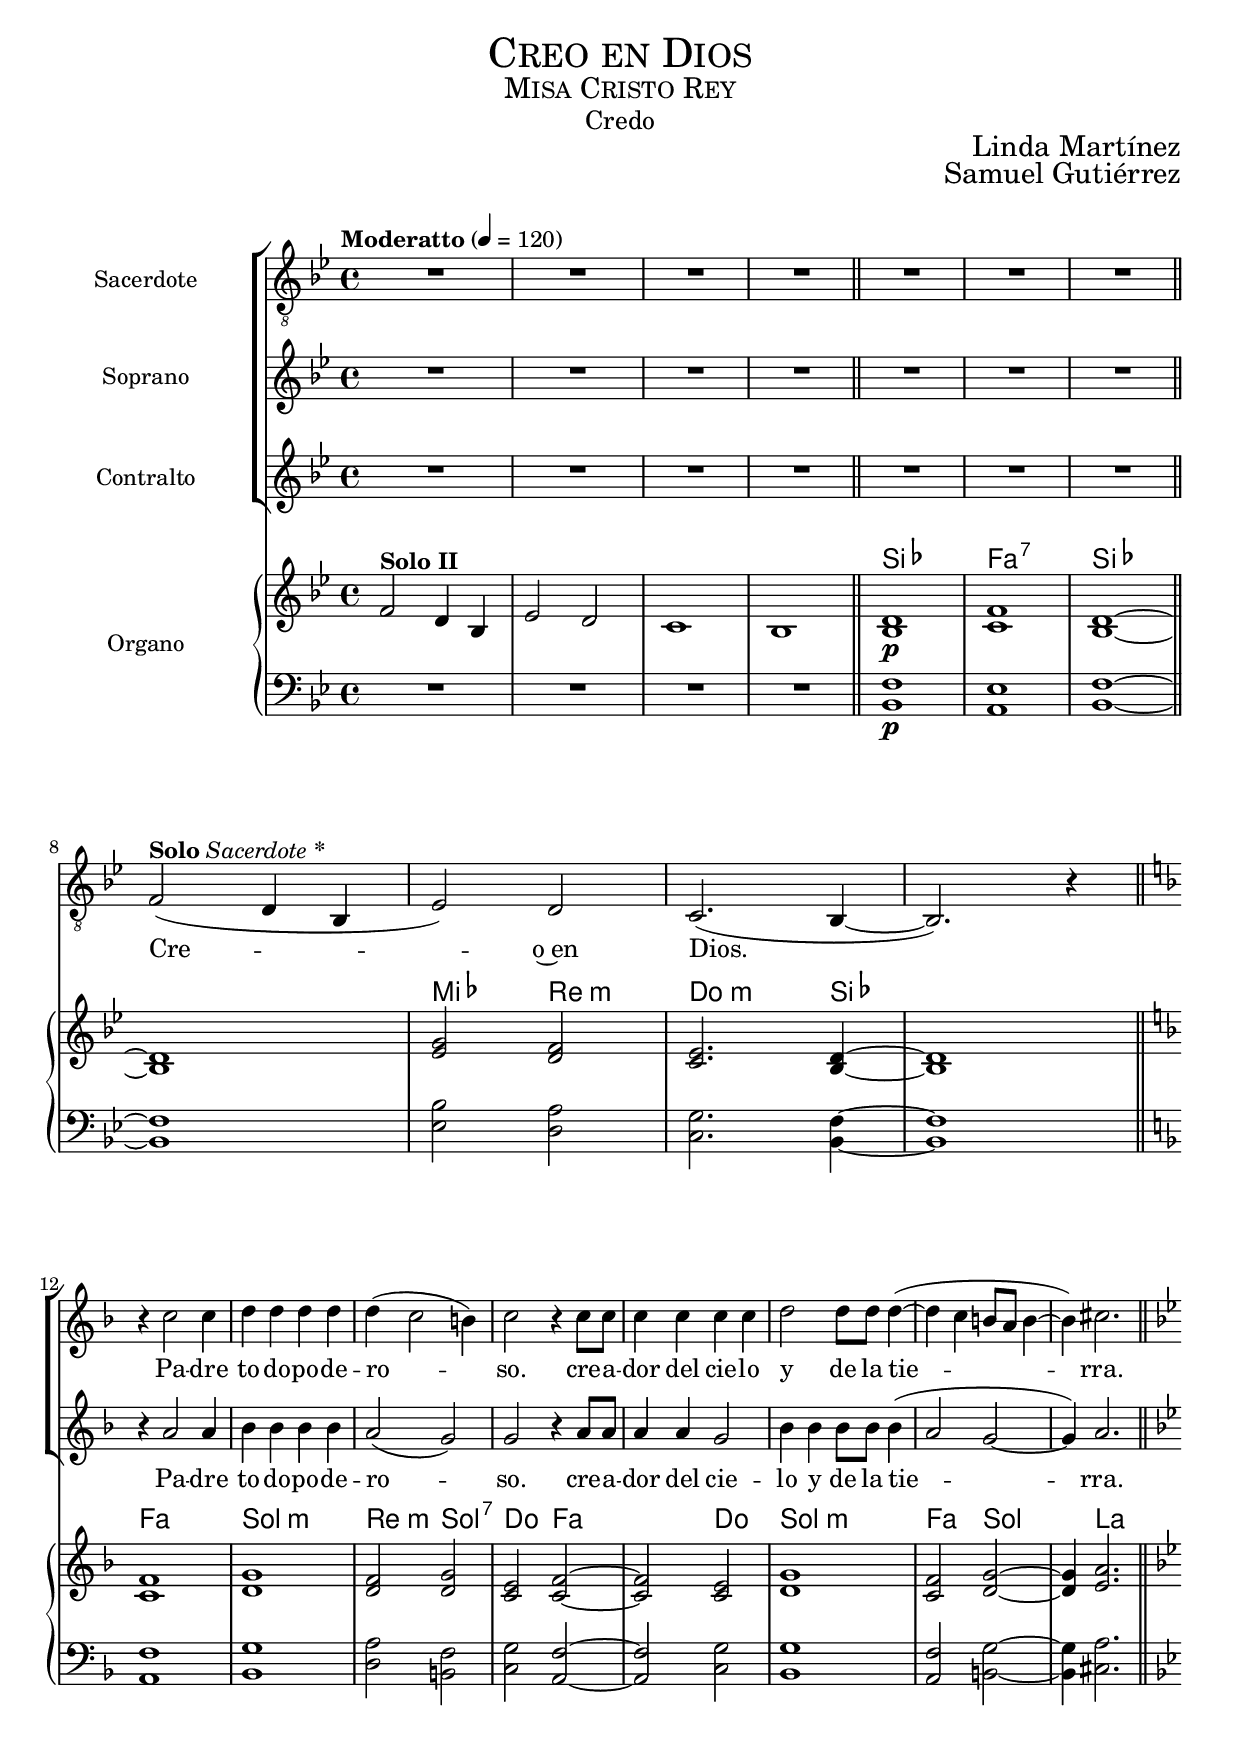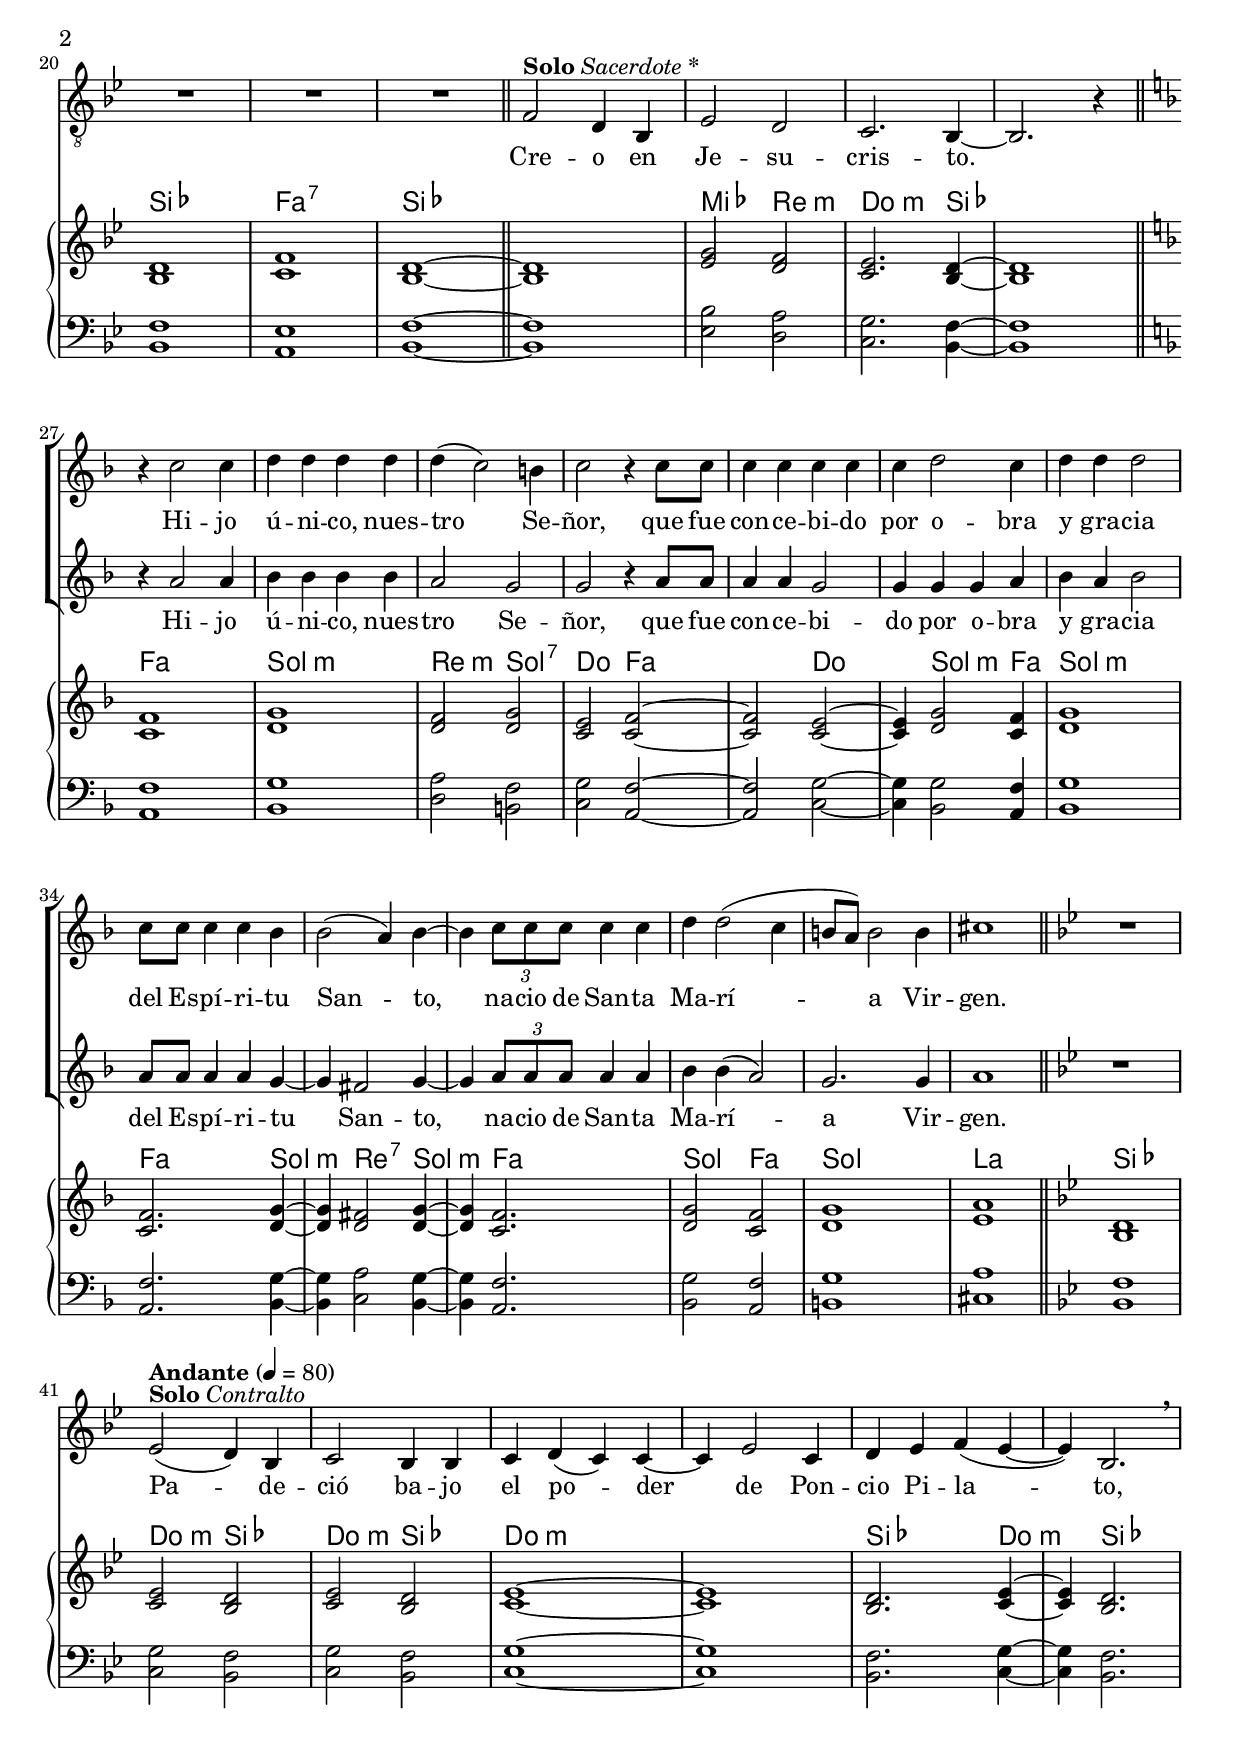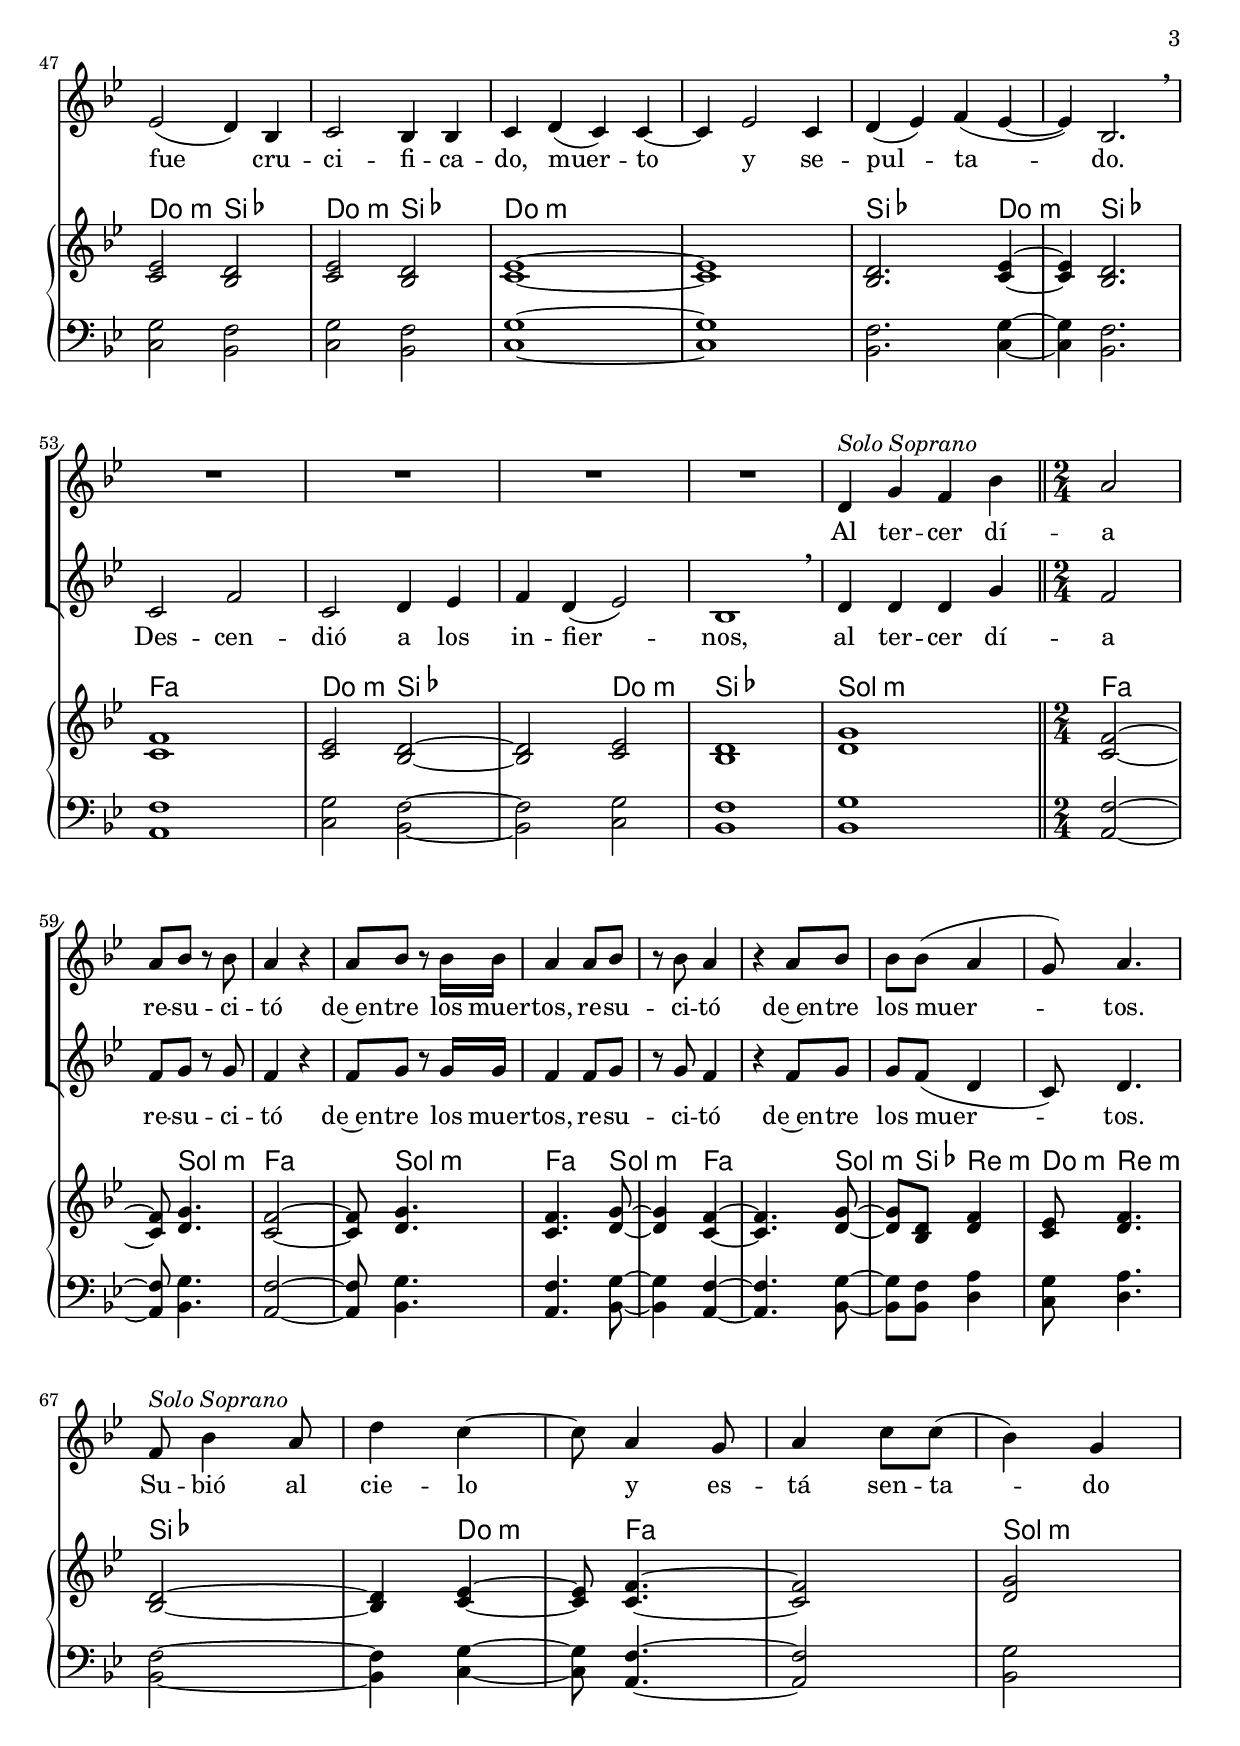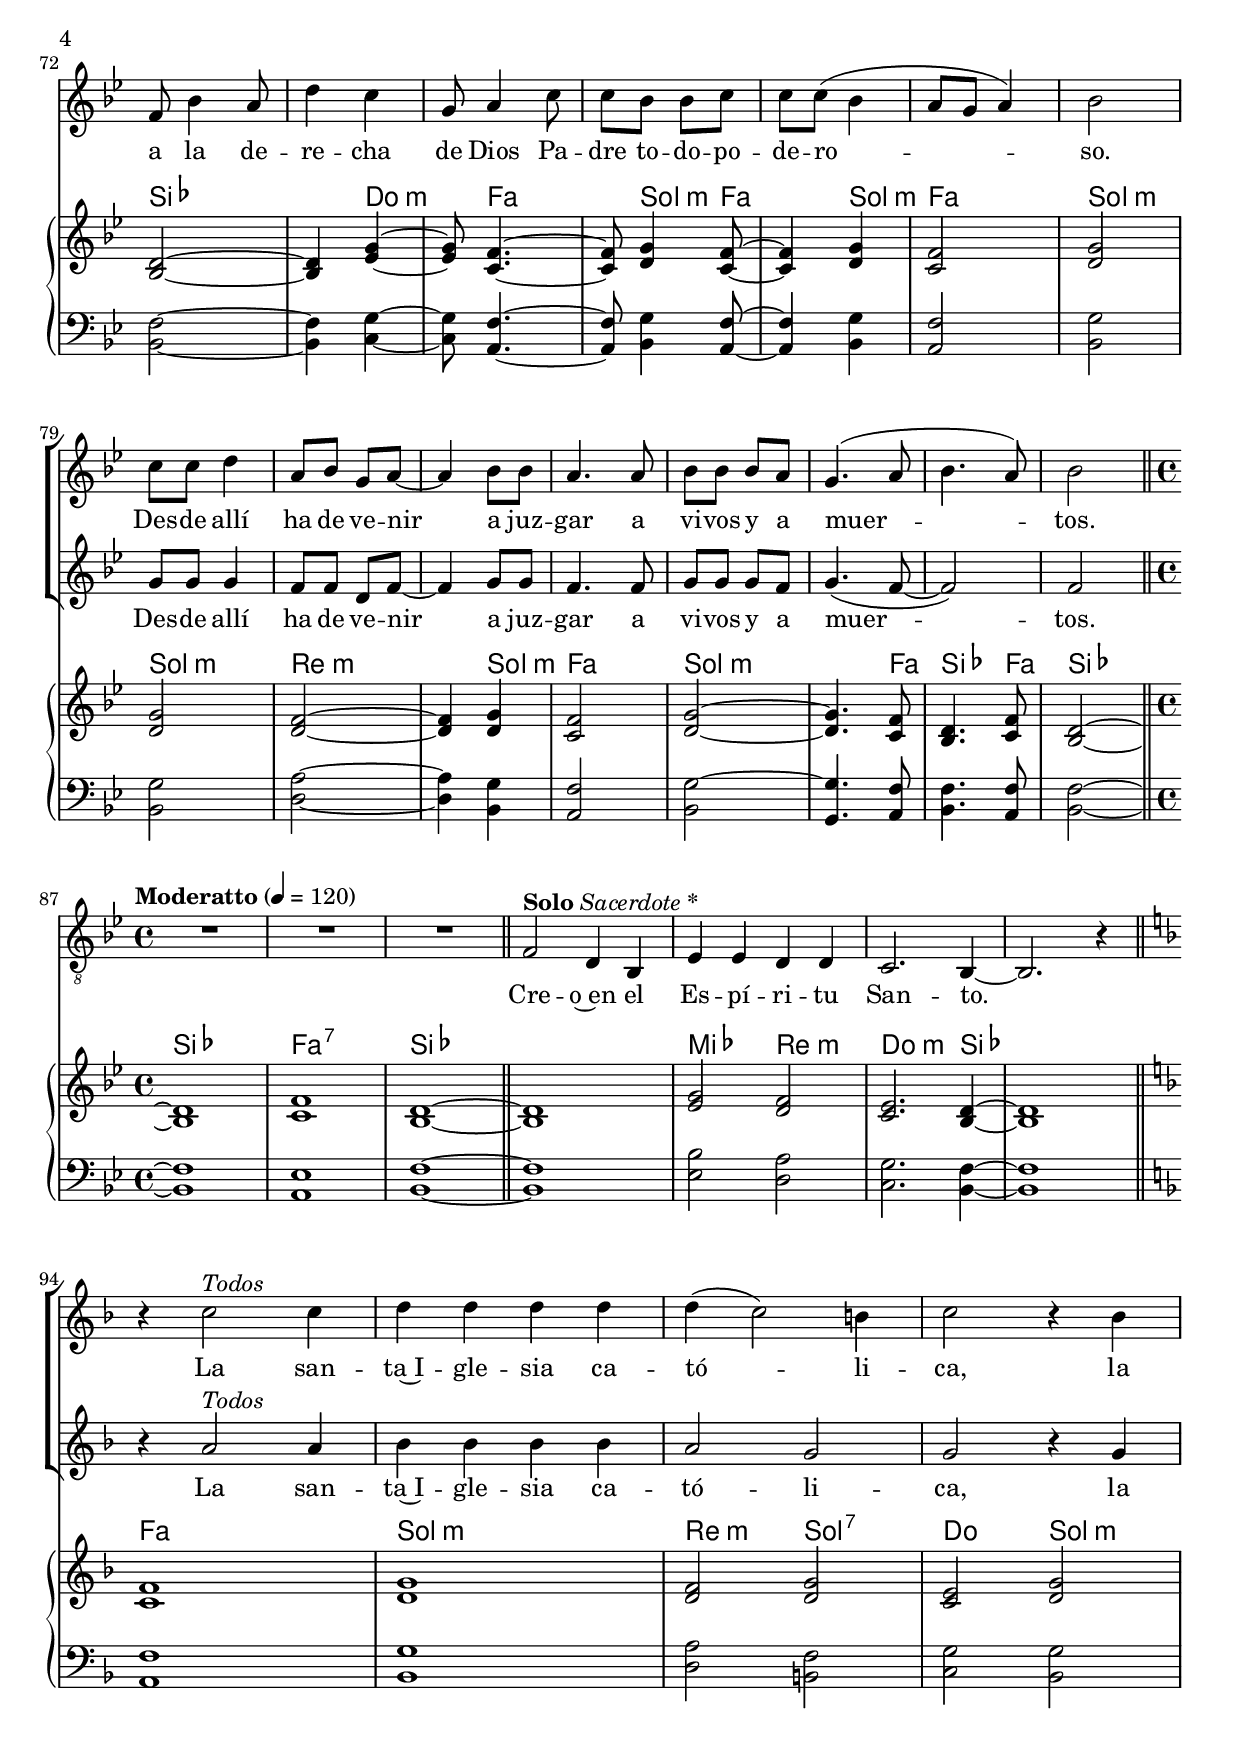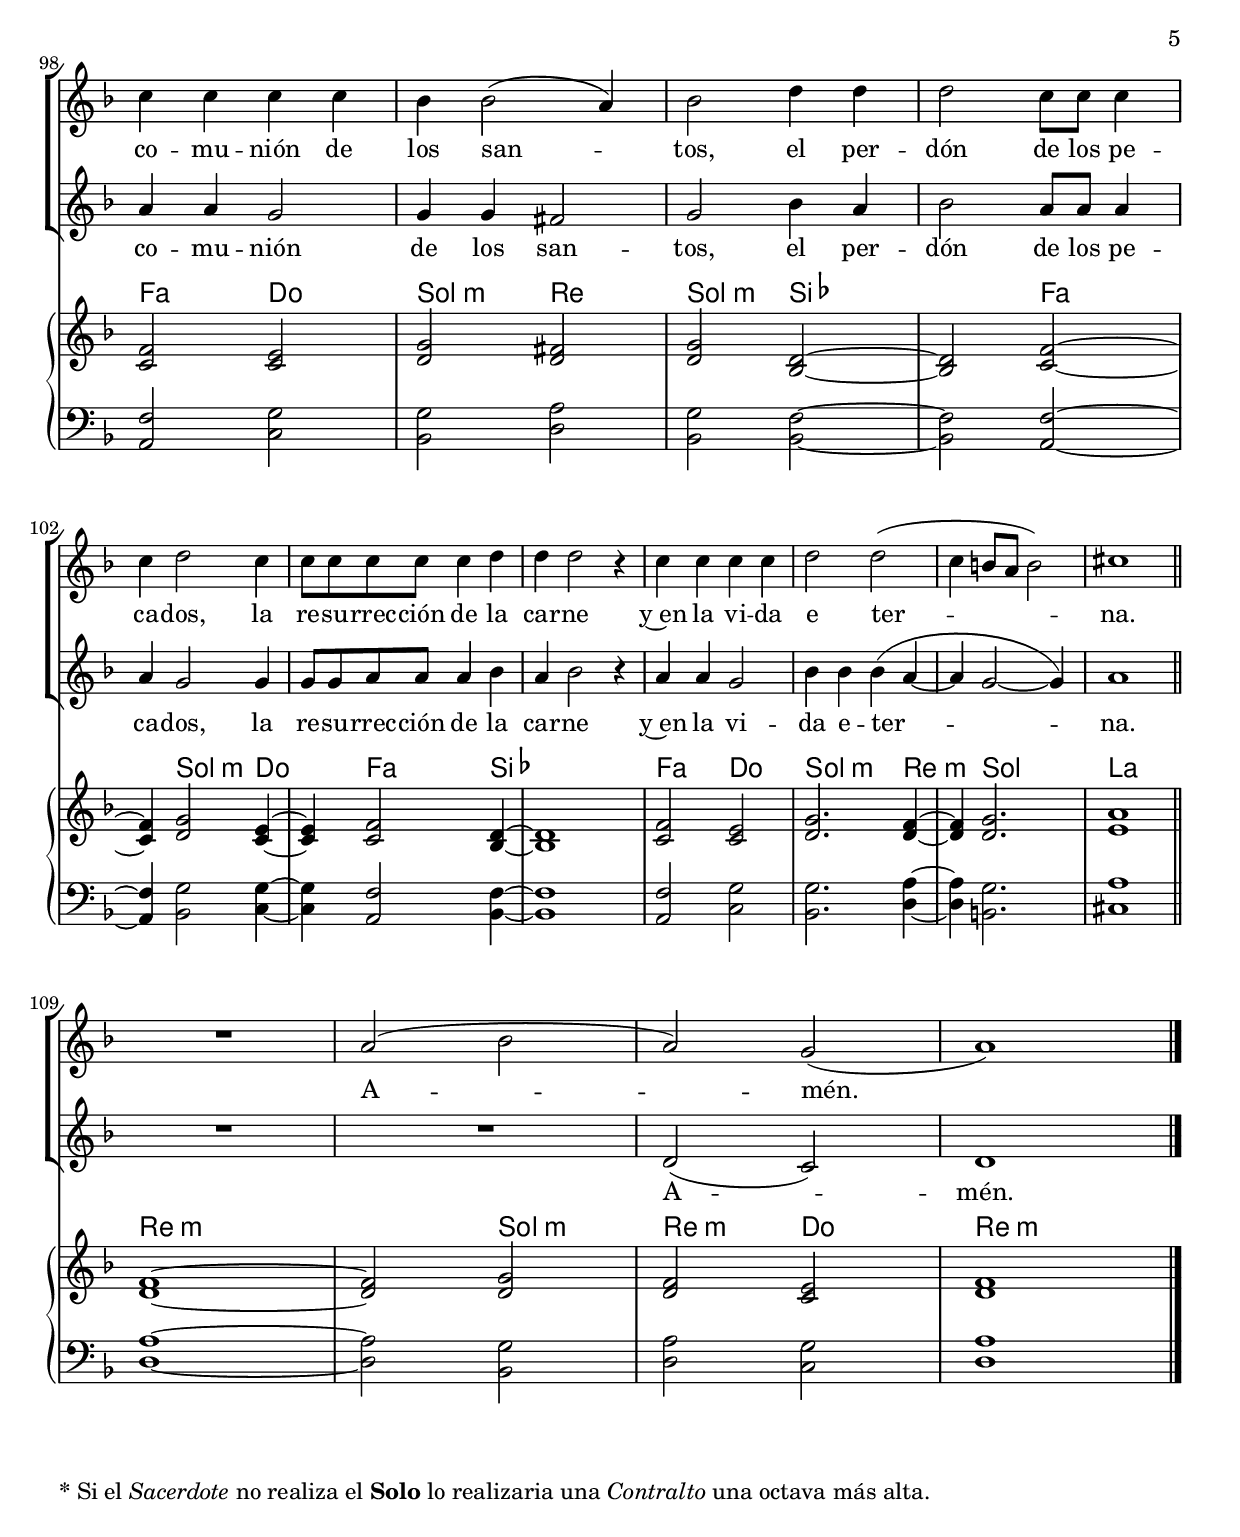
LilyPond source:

%  Creo en Dios - Renaissance way melody
%  Music and accompaniment by serachsam

\language "espanol"
\version "2.23.2"

% --- Global parameters
particle = 0
jump = \break

% --- Includes
\include "global.ily"
solo_music = \relative do {
  \clef "G_8"
  R1*7 | %5
  fa2^\markup{ \bold "Solo" \italic "Sacerdote" \bold "*"}( re4 sib4 |
  mib2) re2 |
  do2.( sib4~ |
  sib2.) r4 | % 11
  R1*11 | %22
  fa'2^\markup{ \bold "Solo" \italic "Sacerdote" \bold "*"} re4 sib4 |
  mib2 re2 |
  do2. sib4~ |
  sib2. r4 | % 15
  R1*31 | %57
  R2*29 | %86
  R1*3 | %89
  fa'2^\markup{ \bold "Solo" \italic "Sacerdote" \bold "*"} re4 sib |
  mib4 mib re re |
  do2. sib4~ |
  sib2. r4 | % 93
  R1*15 | %39
}

solo_lyrics = \lyricmode {
  Cre -- o~en Dios.
  Cre -- o en Je -- su -- cris -- to.
  Cre -- o~en el Es -- pí -- ri -- tu San -- to.
}

\include "soprano.ily"
\include "alto.ily"
harmonies = \new ChordNames {
  \set ChordNames.midiInstrument = "string ensemble 2"
  \set ChordNames.midiMaximumVolume = #0
  \set chordChanges = ##t
  \chordmode {
    \italianChords

    s1*4 |
    sib1 |
    fa1:7 |
    sib1 |
    s1 |
    mib2 re2:m |
    do2.:m sib4 |
    s1 |
    fa1 |
    sol1:m |
    re2:m sol2:7 |
    do2 fa2 |
    s2 do2 |
    sol1:m |
    fa2 sol2 |
    s4 la2. |
    sib1 |
    fa1:7 |
    sib1 |
    s1 |
    mib2 re2:m |
    do2.:m sib4 |
    s1 |
    fa1 |
    sol1:m |
    re2:m sol2:7 |
    do2 fa2 |
    s2 do2 |
    s4 sol2:m fa4 |
    sol1:m |
    fa2. sol4:m |
    s4 re2:7 sol4:m |
    s4 fa2. |
    sol2 fa2 |
    sol1 |
    la1 |
    sib1 |
    do2:m sib2 |
    do2:m sib2 |
    do1:m |
    s1 |
    sib2. do4:m |
    s4 sib2. |
    do2:m sib2 |
    do2:m sib2 |
    do1:m |
    s1 |
    sib2. do4:m |
    s4 sib2. |
    fa1 |
    do2:m sib2 |
    s2 do2:m |
    sib1 |
    sol1:m |
    fa2 |
    s8 sol4.:m |
    fa2 |
    s8 sol4.:m |
    fa4. sol8:m |
    s4 fa4 |
    s4. sol8:m |
    s8 sib8 re4:m |
    do8:m re4.:m |
    sib2 |
    s4 do4:m |
    s8 fa4. |
    s2 |
    sol2:m |
    sib2 |
    s4 do4:m |
    s8 fa4. |
    s8 sol4:m fa8 |
    s4 sol4:m |
    fa2 |
    sol2:m |
    sol2:m |
    re2:m |
    s4 sol4:m |
    fa2 |
    sol2:m |
    s4. fa8 |
    sib4. fa8 |
    sib2 |
    sib1 |
    fa1:7 |
    sib1 |
    s1 |
    mib2 re2:m |
    do2.:m sib4 |
    s1 |
    fa1 |
    sol1:m |
    re2:m sol2:7 |
    do2 sol2:m |
    fa2 do2 |
    sol2:m re2 |
    sol2:m sib2 |
    s2 fa2 |
    s4 sol2:m do4 |
    s4 fa2 sib4 |
    s1 |
    fa2 do2 |
    sol2.:m re4:m |
    s4 sol2. |
    la1 |
    re1:m |
    s2 sol2:m |
    re2:m do2 |
    re1:m |
  }
}

notes_soproano = \relative do' {
  R1*4 |
  re1\p |
  fa1 |
  re1~ |
  re1 |
  sol2 fa |
  mib2. re4~ |
  re1 |
  fa1 |
  sol1 |
  fa2 sol |
  mi2 fa~ |
  fa2 mi |
  sol1 |
  fa2 sol2~ |
  sol4 la2. |
  re,1 |
  fa1 |
  re1~ |
  re1 |
  sol2 fa |
  mib2. re4~ |
  re1 |
  fa1 |
  sol1 |
  fa2 sol |
  mi2 fa~ |
  fa2 mi~ |
  mi4 sol2 fa4 |
  sol1 |
  fa2. sol4~ |
  sol4 fas2 sol4~ |
  sol4 fa2. |
  sol2 fa |
  sol1 |
  la1 |
  re,1 |
  mib2 re |
  mib2 re |
  mib1~ |
  mib1 |
  re2. mib4~ |
  mib4 re2. |
  mib2 re |
  mib2 re |
  mib1~ |
  mib1 |
  re2. mib4~ |
  mib4 re2. |
  fa1 |
  mib2 re~ |
  re2 mib2 |
  re1 |
  sol1 |
  fa2~ |
  fa8 sol4. |
  fa2~ |
  fa8 sol4. |
  fa4. sol8~ |
  sol4 fa~ |
  fa4. sol8~ |
  sol8 re fa4 |
  mib8 fa4. |
  re2~ |
  re4 mib~ |
  mib8 fa4.~ |
  fa2 |
  sol2 |
  re2~ |
  re4 sol~ |
  sol8 fa4.~ |
  fa8 sol4 fa8~ |
  fa4 sol |
  fa2 |
  sol2 |
  sol2 |
  fa2~ |
  fa4 sol |
  fa2 |
  sol2~ |
  sol4. fa8 |
  re4. fa8 |
  re2~ |
  re1 |
  fa1 |
  re1~ |
  re1 |
  sol2 fa |
  mib2. re4~ |
  re1 |
  fa1 |
  sol1 |
  fa2 sol |
  mi2 sol |
  fa2 mi |
  sol2 fas2 |
  sol2 re2~ |
  re2 fa~ |
  fa4 sol2 mi4~ |
  mi4 fa2 re4~ |
  re1 |
  fa2 mi |
  sol2. fa4~ |
  fa4 sol2. |
  la1 |
  fa1~ |
  fa2 sol |
  fa2 mi |
  fa1 |
}

notes_alto = \relative do' {
  fa2 re4 sib4 |
  mib2 re |
  do1 |
  sib1 |
  sib\p |
  do |
  sib1~ | #(if (= particle 1) "" jump) % 07
  sib1 |
  mib2 re |
  do2. sib4~ |
  sib1 | #(if (= particle 1) "" jump) % 11
  do1 |
  re1 |
  re2 re |
  do2 do~ |
  do2 do |
  re1 |
  do2 re2~ |
  re4 mi2. | #(if (= particle 1) "" jump) % 19
  sib1 |
  do |
  sib1~ |
  sib1 |
  mib2 re |
  do2. sib4~ |
  sib1 | #(if (= particle 1) "" jump) % 26
  do1 |
  re1 |
  re2 re |
  do2 do~ |
  do2 do~ |
  do4 re2 do4 |
  re1 | #(if (= particle 1) "" jump) % 33
  do2. re4~ |
  re4 re2 re4~ |
  re4 do2. |
  re2 do |
  re1 |
  mi1 |
  sib1 | #(if (= particle 1) "" jump) % 40
  do2 sib |
  do2 sib |
  do1~ |
  do1 |
  sib2. do4~ |
  do4 sib2. | #(if (= particle 1) "" jump) % 46
  do2 sib |
  do2 sib |
  do1~ |
  do1 |
  sib2. do4~ |
  do4 sib2. | #(if (= particle 1) "" jump) % 52
  do1 |
  do2 sib~ |
  sib2 do2 |
  sib1 |
  re1 |
  do2~ | #(if (= particle 1) "" jump) % 58
  do8 re4. |
  do2~ |
  do8 re4. |
  do4. re8~ |
  re4 do~ |
  do4. re8~ |
  re8 sib re4 |
  do8 re4. | #(if (= particle 1) "" jump) % 66
  sib2~ |
  sib4 do~ |
  do8 do4.~ |
  do2 |
  re2 | #(if (= particle 1) "" jump) % 71
  sib2~ |
  sib4 mib~ |
  mib8 do4.~ |
  do8 re4 do8~ |
  do4 re |
  do2 |
  re2 | #(if (= particle 1) "" jump) % 78
  re2 |
  re2~ |
  re4 re |
  do2 |
  re2~ |
  re4. do8 |
  sib4. do8 |
  sib2~ | #(if (= particle 1) "" jump) % 86
  sib1 |
  do |
  sib1~ |
  sib1 |
  mib2 re |
  do2. sib4~ |
  sib1 | #(if (= particle 1) "" jump) % 93
  do1 |
  re1 |
  re2 re |
  do2 re |
  do2 do |
  re2 re2 |
  re2 sib2~ |
  sib2 do~ | #(if (= particle 1) "" jump) % 101
  do4 re2 do4~ |
  do4 do2 sib4~ |
  sib1 |
  do2 do |
  re2. re4~ |
  re4 re2. |
  mi1 | #(if (= particle 1) "" jump) % 108
  re1~ |
  re2 re |
  re2 do |
  re1 |
}

notes_tenor = \relative do {
  R1*4 |
  fa1\p |
  mib1 |
  fa1~ |
  fa1 |
  sib2 la |
  sol2. fa4~ |
  fa1 |
  fa1 |
  sol1 |
  la2 fa |
  sol2 fa~ |
  fa2 sol |
  sol1 |
  fa2 sol2~ |
  sol4 la2. |
  fa1 |
  mib1 |
  fa1~ |
  fa1 |
  sib2 la |
  sol2. fa4~ |
  fa1 |
  fa1 |
  sol1 |
  la2 fa |
  sol2 fa~ |
  fa2 sol~ |
  sol4 sol2 fa4 |
  sol1 |
  fa2. sol4~ |
  sol4 la2 sol4~ |
  sol4 fa2. |
  sol2 fa |
  sol1 |
  la1 |
  fa1 |
  sol2 fa |
  sol2 fa |
  sol1~ |
  sol1 |
  fa2. sol4~ |
  sol4 fa2. |
  sol2 fa |
  sol2 fa |
  sol1~ |
  sol1 |
  fa2. sol4~ |
  sol4 fa2. |
  fa1 |
  sol2 fa~ |
  fa2 sol2 |
  fa1 |
  sol1 |
  fa2~ |
  fa8 sol4. |
  fa2~ |
  fa8 sol4. |
  fa4. sol8~ |
  sol4 fa~ |
  fa4. sol8~ |
  sol8 fa la4 |
  sol8 la4. |
  fa2~ |
  fa4 sol~ |
  sol8 fa4.~ |
  fa2 |
  sol2 |
  fa2~ |
  fa4 sol~ |
  sol8 fa4.~ |
  fa8 sol4 fa8~ |
  fa4 sol |
  fa2 |
  sol2 |
  sol2 |
  la2~ |
  la4 sol |
  fa2 |
  sol2~ |
  sol4. fa8 |
  fa4. fa8 |
  fa2~ |
  fa1 |
  mib1 |
  fa1~ |
  fa1 |
  sib2 la |
  sol2. fa4~ |
  fa1 |
  fa1 |
  sol1 |
  la2 fa |
  sol2 sol |
  fa2 sol |
  sol2 la2 |
  sol2 fa2~ |
  fa2 fa~ |
  fa4 sol2 sol4~ |
  sol4 fa2 fa4~ |
  fa1 |
  fa2 sol |
  sol2. la4~ |
  la4 sol2. |
  la1 |
  la1~ |
  la2 sol |
  la2 sol |
  la1 |
}

notes_bass = \relative do {
  R1*4 |
  sib1\p |
  la1 |
  sib1~ |
  sib1 |
  mib2 re |
  do2. sib4~ |
  sib1 |
  la1 |
  sib1 |
  re2 si |
  do2 la~ |
  la2 do |
  sib1 |
  la2 si2~ |
  si4 dos2. |
  sib1 |
  la1 |
  sib1~ |
  sib1 |
  mib2 re |
  do2. sib4~ |
  sib1 |
  la1 |
  sib1 |
  re2 si |
  do2 la~ |
  la2 do~ |
  do4 sib2 la4 |
  sib1 |
  la2. sib4~ |
  sib4 do2 sib4~ |
  sib4 la2. |
  sib2 la |
  si1 |
  dos1 |
  sib1 |
  do2 sib |
  do2 sib |
  do1~ |
  do1 |
  sib2. do4~ |
  do4 sib2. |
  do2 sib |
  do2 sib |
  do1~ |
  do1 |
  sib2. do4~ |
  do4 sib2. |
  la1 |
  do2 sib~ |
  sib2 do2 |
  sib1 |
  sib1 |
  la2~ |
  la8 sib4. |
  la2~ |
  la8 sib4. |
  la4. sib8~ |
  sib4 la~ |
  la4. sib8~ |
  sib8 sib re4 |
  do8 re4. |
  sib2~ |
  sib4 do~ |
  do8 la4.~ |
  la2 |
  sib2 |
  sib2~ |
  sib4 do~ |
  do8 la4.~ |
  la8 sib4 la8~ |
  la4 sib |
  la2 |
  sib2 |
  sib2 |
  re2~ |
  re4 sib |
  la2 |
  sib2~ |
  sol4. la8 |
  sib4. la8 |
  sib2~ |
  sib1 |
  la1 |
  sib1~ |
  sib1 |
  mib2 re |
  do2. sib4~ |
  sib1 |
  la1 |
  sib1 |
  re2 si |
  do2 sib |
  la2 do |
  sib2 re2 |
  sib2 sib2~ |
  sib2 la~ |
  la4 sib2 do4~ |
  do4 la2 sib4~ |
  sib1 |
  la2 do |
  sib2. re4~ |
  re4 si2. |
  dos1 |
  re1~ |
  re2 sib |
  re2 do |
  re1 |
}


% --- Global size
% #(set-global-staff-size 17.5)

% --- Header
\markup { \fill-line { \center-column { \fontsize #5 \smallCaps \title \fontsize #2 \smallCaps \subtitle \fontsize #1 \subsubtitle } } }
\markup { \fill-line { " " \right-column { \fontsize #2 \autor } } }
\markup { \fill-line { " " \right-column { \fontsize #2 \arranger } } }
\markup { \fill-line { " " \right-column { \fontsize #2 \other } } }
\header {
  dedication = \dedication
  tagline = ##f
  breakbefore = ##t
}

% --- Music

% --- Harmony

% --- Sheet
\score {
  <<
    \new ChoirStaff { <<
      \new Staff { <<
        \set Staff.instrumentName = #"Sacerdote"
        \set Staff.midiInstrument = #"choir aahs"
        \new Voice = "solo" { <<\global \solo_music>> }
        \new Lyrics \lyricsto "solo" {\solo_lyrics}
      >> }
      \new Staff { <<
        \set Staff.instrumentName = #"Soprano"
        \set Staff.midiInstrument = #"choir aahs"
        \new Voice = "soprano" { <<\global \soprano_music>> }
        \new Lyrics \lyricsto "soprano" {\soprano_lyrics}
      >> }
      \new Staff { <<
        \set Staff.instrumentName = #"Contralto"
        \set Staff.midiInstrument = #"choir aahs"
        \new Voice = "alto" {<<\global \alto_music>>}
        \new Lyrics \lyricsto "alto" {\alto_lyrics}
      >> }
    >> }
    \harmonies
    \new PianoStaff { <<
      \set PianoStaff.instrumentName = #"Organo"
      \new Staff = "sopranoStaff" { <<
        \set Staff.midiInstrument = #"church organ"
        \partCombine
        << \global \notes_soproano >>
        << \global \notes_alto >>
      >> }
      \new Staff { <<
        \set Staff.midiInstrument = #"church organ"
        \clef bass
        \partCombine
        << \global \notes_tenor >>
        << \global \notes_bass >>
      >> }
    >> }
  >>
  \midi { }
  \layout {
    \context {
      \Staff \RemoveEmptyStaves
    }
  }
}

\markup {
  \bold "*" "Si el" \italic "Sacerdote" "no realiza el" \bold "Solo" "lo realizaria una" \italic "Contralto" "una octava más alta."
}

% --- Paper
\paper{
  #(set-default-paper-size "letter")
  indent=3.5\cm
}
